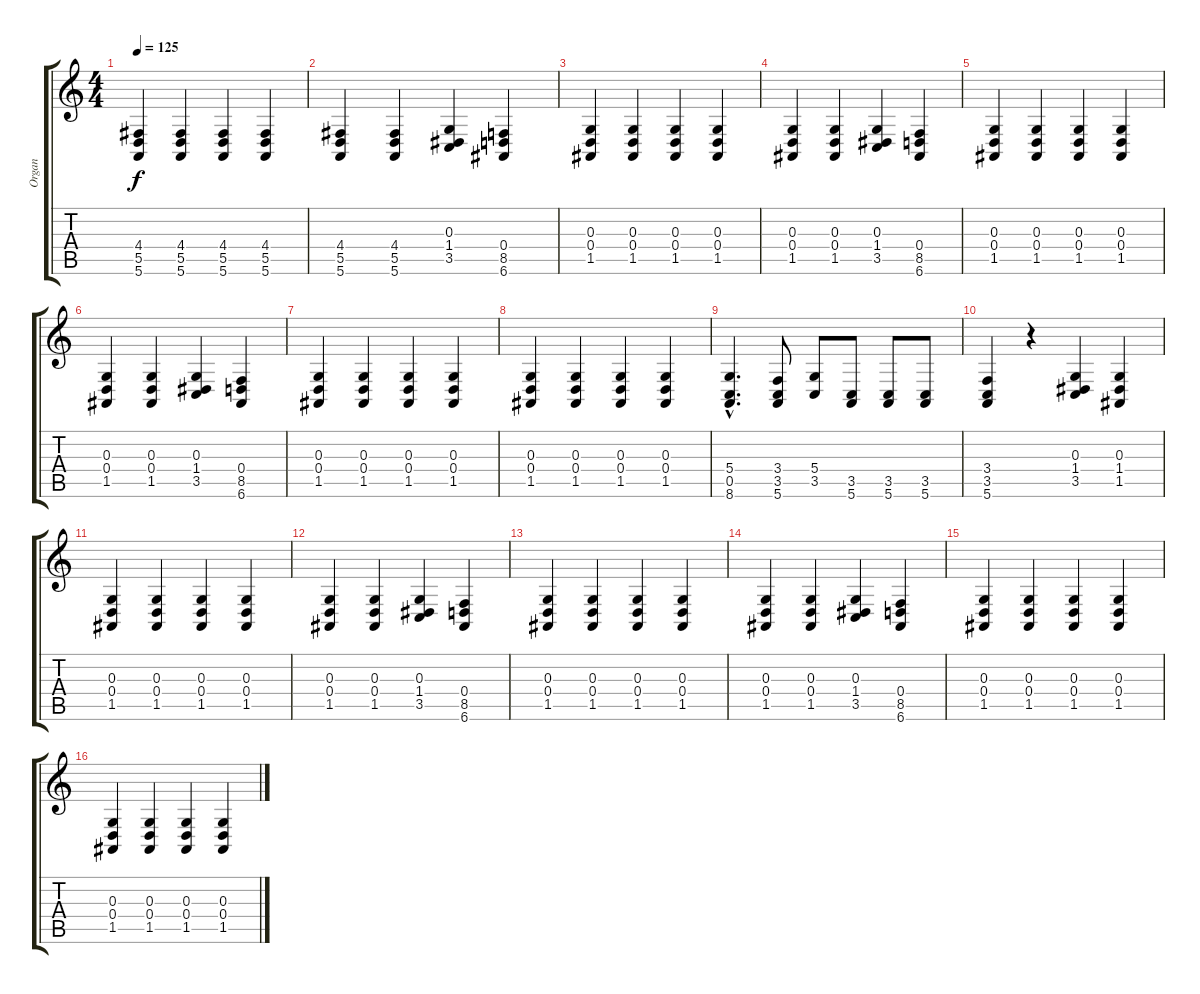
\track ("Organ " "Organ ") {instrument churchorgan}
\staff {score tabs}
\tuning (E4 B3 G3 D3 A2 E2) {hide}
\ts (4 4)
\tempo 125
\clef g2
\ks c
(4.4 5.5 5.6).4{dy f} (4.4 5.5 5.6).4 (4.4 5.5 5.6).4 (4.4 5.5 5.6).4 |
(4.4 5.5 5.6).4 (4.4 5.5 5.6).4 (0.3 1.4 3.5).4 (0.4 8.5 6.6).4 |
(0.3 0.4 1.5).4 (0.3 0.4 1.5).4 (0.3 0.4 1.5).4 (0.3 0.4 1.5).4 |
(0.3 0.4 1.5).4 (0.3 0.4 1.5).4 (0.3 1.4 3.5).4 (0.4 8.5 6.6).4 |
(0.3 0.4 1.5).4 (0.3 0.4 1.5).4 (0.3 0.4 1.5).4 (0.3 0.4 1.5).4 |
(0.3 0.4 1.5).4 (0.3 0.4 1.5).4 (0.3 1.4 3.5).4 (0.4 8.5 6.6).4 |
(0.3 0.4 1.5).4 (0.3 0.4 1.5).4 (0.3 0.4 1.5).4 (0.3 0.4 1.5).4 |
(0.3 0.4 1.5).4 (0.3 0.4 1.5).4 (0.3 0.4 1.5).4 (0.3 0.4 1.5).4 |
(5.4{hac} 0.5{hac} 8.6{hac}).4{d} (3.4 3.5 5.6).8 (5.4 3.5).8 (3.5 5.6).8 (3.5 5.6).8 (3.5 5.6).8 |
(3.4 3.5 5.6).4 r.4 (0.3 1.4 3.5).4 (0.3 1.4 1.5).4 |
(0.3 0.4 1.5).4 (0.3 0.4 1.5).4 (0.3 0.4 1.5).4 (0.3 0.4 1.5).4 |
(0.3 0.4 1.5).4 (0.3 0.4 1.5).4 (0.3 1.4 3.5).4 (0.4 8.5 6.6).4 |
(0.3 0.4 1.5).4 (0.3 0.4 1.5).4 (0.3 0.4 1.5).4 (0.3 0.4 1.5).4 |
(0.3 0.4 1.5).4 (0.3 0.4 1.5).4 (0.3 1.4 3.5).4 (0.4 8.5 6.6).4 |
(0.3 0.4 1.5).4 (0.3 0.4 1.5).4 (0.3 0.4 1.5).4 (0.3 0.4 1.5).4 |
(0.3 0.4 1.5).4 (0.3 0.4 1.5).4 (0.3 0.4 1.5).4 (0.3 0.4 1.5).4
